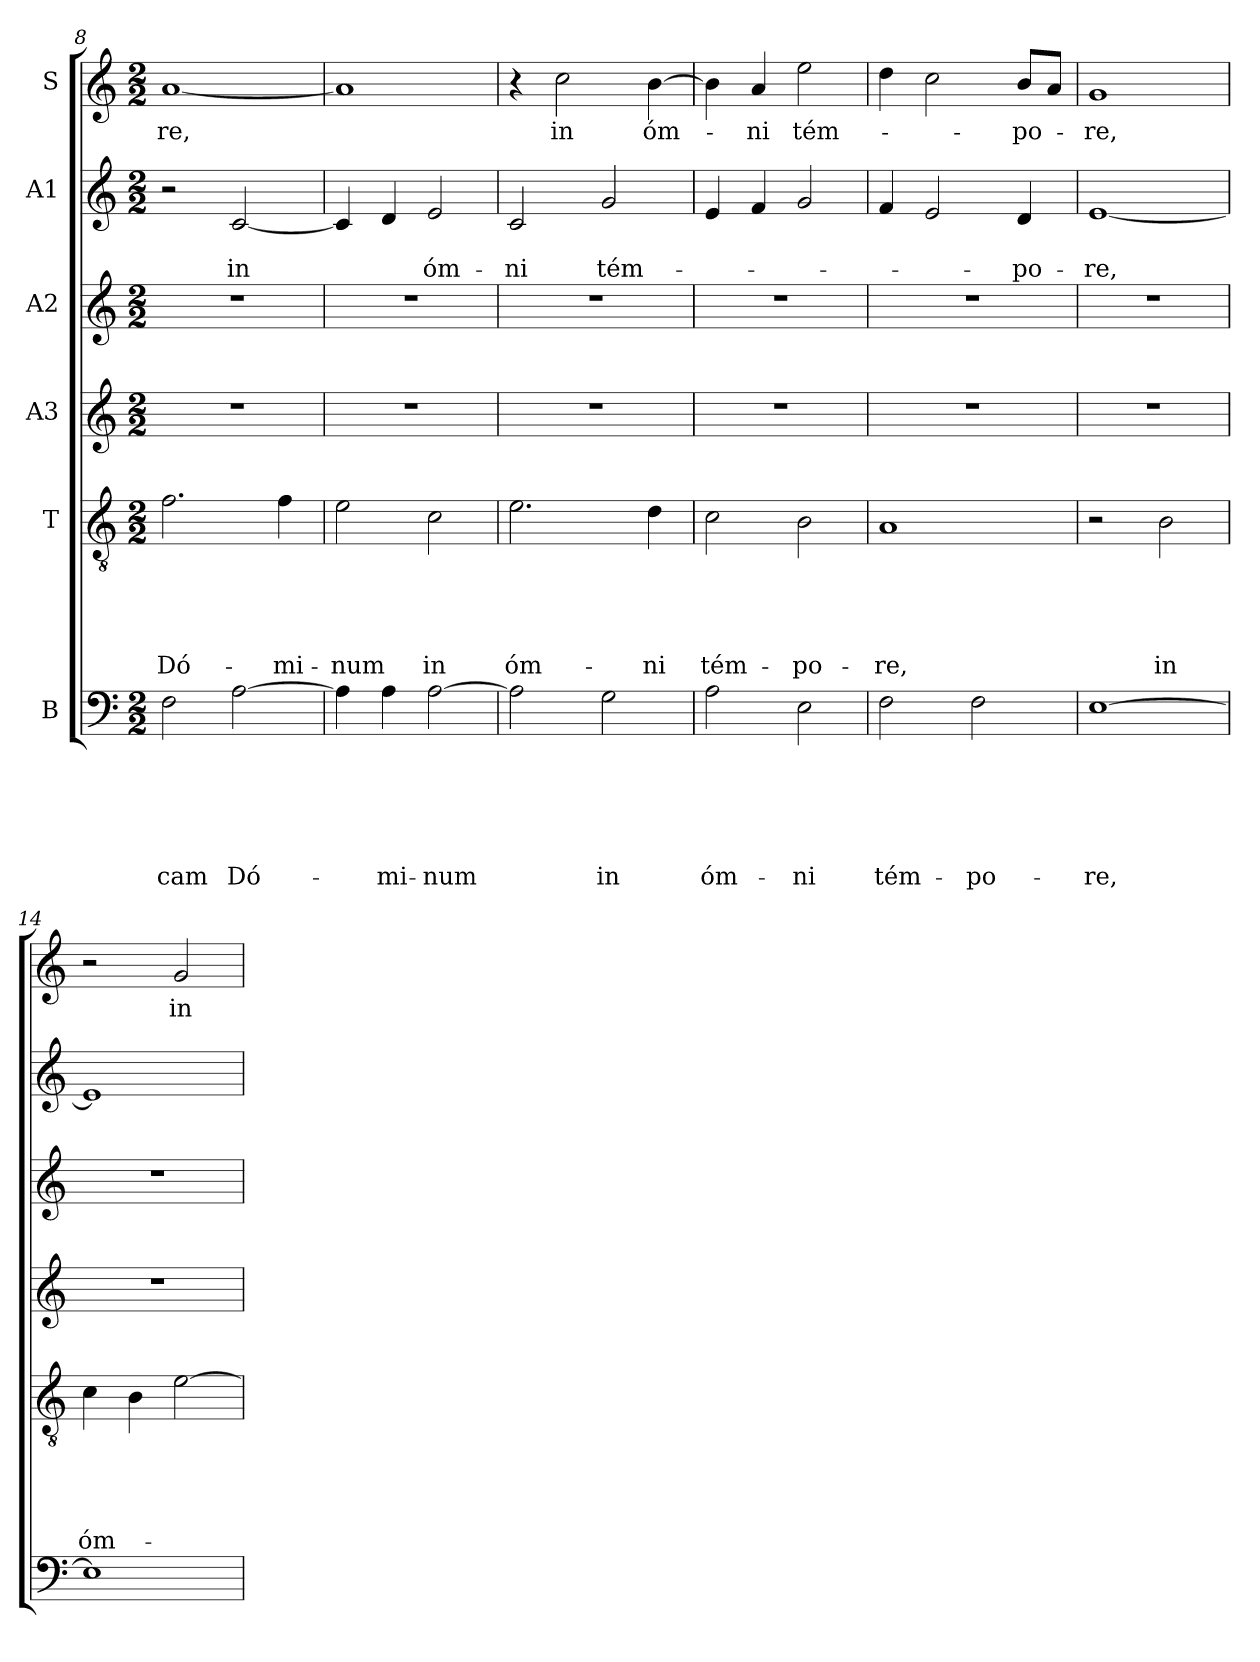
**kern	**text	**text	**text	**text	**text	**text	**kern	**text	**text	**text	**text	**text	**kern	**kern	**kern	**text	**text	**kern	**text
*part6	*part6	*part6	*part6	*part6	*part6	*part6	*part5	*part5	*part5	*part5	*part5	*part5	*part4	*part3	*part2	*part2	*part2	*part1	*part1
*staff6	*staff6	*staff6	*staff6	*staff6	*staff6	*staff6	*staff5	*staff5	*staff5	*staff5	*staff5	*staff5	*staff4	*staff3	*staff2	*staff2	*staff2	*staff1	*staff1
*I"B	*	*	*	*	*	*	*I"T	*	*	*	*	*	*I"A3	*I"A2	*I"A1	*	*	*I"S	*
*clefF4	*	*	*	*	*	*	*clefGv2	*	*	*	*	*	*clefG2	*clefG2	*clefG2	*	*	*clefG2	*
*k[]	*	*	*	*	*	*	*k[]	*	*	*	*	*	*k[]	*k[]	*k[]	*	*	*k[]	*
*C:	*	*	*	*	*	*	*C:	*	*	*	*	*	*C:	*C:	*C:	*	*	*C:	*
*M2/2	*	*	*	*	*	*	*M2/2	*	*	*	*	*	*M2/2	*M2/2	*M2/2	*	*	*M2/2	*
=8	=8	=8	=8	=8	=8	=8	=8	=8	=8	=8	=8	=8	=8	=8	=8	=8	=8	=8	=8
!	!	!	!	!	!	!LO:LY:b	!	!	!	!	!	!LO:LY:b	!	!	!	!	!	!	!LO:LY:b
2F\	.	.	.	.	.	-cam	2.f\	.	.	.	.	Dó-	1r	1r	2r	.	.	[1a	-re,
!	!	!	!	!	!	!LO:LY:b	!	!	!	!	!	!	!	!	!	!	!LO:LY:b	!	!
[2A\	.	.	.	.	.	Dó-	.	.	.	.	.	.	.	.	[2c/	.	in	.	.
!	!	!	!	!	!	!	!	!	!	!	!	!LO:LY:b	!	!	!	!	!	!	!
.	.	.	.	.	.	.	4f\	.	.	.	.	-mi-	.	.	.	.	.	.	.
=9	=9	=9	=9	=9	=9	=9	=9	=9	=9	=9	=9	=9	=9	=9	=9	=9	=9	=9	=9
!	!	!	!	!	!	!	!	!	!	!	!	!LO:LY:b	!	!	!	!	!	!	!
4A\]	.	.	.	.	.	.	2e\	.	.	.	.	-num	1r	1r	4c/]	.	.	1a]	.
!	!	!	!	!	!	!LO:LY:b	!	!	!	!	!	!	!	!	!	!	!	!	!
4A\	.	.	.	.	.	-mi-	.	.	.	.	.	.	.	.	4d/	.	.	.	.
!	!	!	!	!	!	!LO:LY:b	!	!	!	!	!	!LO:LY:b	!	!	!	!	!LO:LY:b	!	!
[2A\	.	.	.	.	.	-num	2c\	.	.	.	.	in	.	.	2e/	.	óm-	.	.
=10	=10	=10	=10	=10	=10	=10	=10	=10	=10	=10	=10	=10	=10	=10	=10	=10	=10	=10	=10
!	!	!	!	!	!	!	!	!	!	!	!	!LO:LY:b	!	!	!	!	!LO:LY:b	!	!
2A\]	.	.	.	.	.	.	2.e\	.	.	.	.	óm-	1r	1r	2c/	.	-ni	4r	.
!	!	!	!	!	!	!	!	!	!	!	!	!	!	!	!	!	!	!	!LO:LY:b
.	.	.	.	.	.	.	.	.	.	.	.	.	.	.	.	.	.	2cc\	in
!	!	!	!	!	!	!LO:LY:b	!	!	!	!	!	!	!	!	!	!	!LO:LY:b	!	!
2G\	.	.	.	.	.	in	.	.	.	.	.	.	.	.	2g/	.	tém-	.	.
!	!	!	!	!	!	!	!	!	!	!	!	!LO:LY:b	!	!	!	!	!	!	!LO:LY:b
.	.	.	.	.	.	.	4d\	.	.	.	.	-ni	.	.	.	.	.	[4b\	óm-
=11	=11	=11	=11	=11	=11	=11	=11	=11	=11	=11	=11	=11	=11	=11	=11	=11	=11	=11	=11
!	!	!	!	!	!	!LO:LY:b	!	!	!	!	!	!LO:LY:b	!	!	!	!	!	!	!
2A\	.	.	.	.	.	óm-	2c\	.	.	.	.	tém-	1r	1r	4e/	.	.	4b\]	.
!	!	!	!	!	!	!	!	!	!	!	!	!	!	!	!	!	!	!	!LO:LY:b
.	.	.	.	.	.	.	.	.	.	.	.	.	.	.	4f/	.	.	4a/	-ni
!	!	!	!	!	!	!LO:LY:b	!	!	!	!	!	!LO:LY:b	!	!	!	!	!	!	!LO:LY:b
2E\	.	.	.	.	.	-ni	2B\	.	.	.	.	-po-	.	.	2g/	.	.	2ee\	tém-
=12	=12	=12	=12	=12	=12	=12	=12	=12	=12	=12	=12	=12	=12	=12	=12	=12	=12	=12	=12
!	!	!	!	!	!	!LO:LY:b	!	!	!	!	!	!LO:LY:b	!	!	!	!	!	!	!
2F\	.	.	.	.	.	tém-	1A	.	.	.	.	-re,	1r	1r	4f/	.	.	4dd\	.
.	.	.	.	.	.	.	.	.	.	.	.	.	.	.	2e/	.	.	2cc\	.
!	!	!	!	!	!	!LO:LY:b	!	!	!	!	!	!	!	!	!	!	!	!	!
2F\	.	.	.	.	.	-po-	.	.	.	.	.	.	.	.	.	.	.	.	.
!	!	!	!	!	!	!	!	!	!	!	!	!	!	!	!	!	!LO:LY:b	!	!LO:LY:b
.	.	.	.	.	.	.	.	.	.	.	.	.	.	.	4d/	.	-po-	8b/L	-po-
.	.	.	.	.	.	.	.	.	.	.	.	.	.	.	.	.	.	8a/J	.
=13	=13	=13	=13	=13	=13	=13	=13	=13	=13	=13	=13	=13	=13	=13	=13	=13	=13	=13	=13
!	!	!	!	!	!	!LO:LY:b	!	!	!	!	!	!	!	!	!	!	!LO:LY:b	!	!LO:LY:b
[1E	.	.	.	.	.	-re,	2r	.	.	.	.	.	1r	1r	[1e	.	-re,	1g	-re,
!	!	!	!	!	!	!	!	!	!	!	!	!LO:LY:b	!	!	!	!	!	!	!
.	.	.	.	.	.	.	2B\	.	.	.	.	in	.	.	.	.	.	.	.
!!LO:PB:g=z
=14	=14	=14	=14	=14	=14	=14	=14	=14	=14	=14	=14	=14	=14	=14	=14	=14	=14	=14	=14
!	!	!	!	!	!	!	!	!	!	!	!	!LO:LY:b	!	!	!	!	!	!	!
1E]	.	.	.	.	.	.	4c\	.	.	.	.	óm-	1r	1r	1e]	.	.	2r	.
.	.	.	.	.	.	.	4B\	.	.	.	.	.	.	.	.	.	.	.	.
!	!	!	!	!	!	!	!	!	!	!	!	!	!	!	!	!	!	!	!LO:LY:b
.	.	.	.	.	.	.	[2e\	.	.	.	.	.	.	.	.	.	.	2g/	in
=	=	=	=	=	=	=	=	=	=	=	=	=	=	=	=	=	=	=	=
*-	*-	*-	*-	*-	*-	*-	*-	*-	*-	*-	*-	*-	*-	*-	*-	*-	*-	*-	*-
